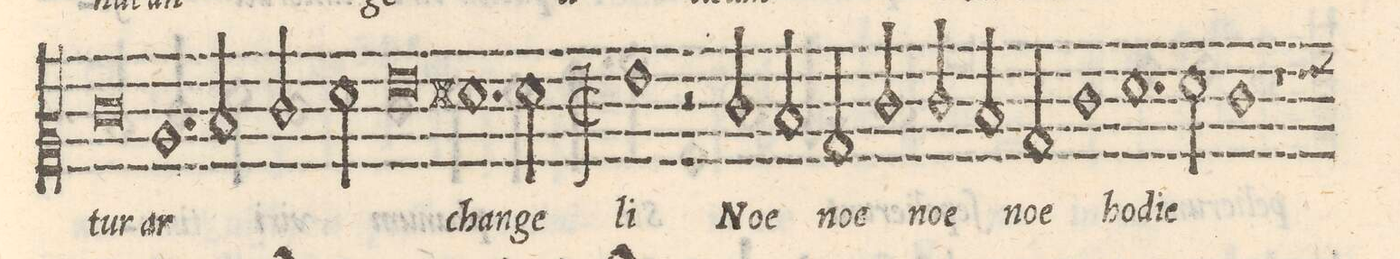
**kern	**text
*I"ALTVS	*
*clefC2	*
*k[]	*
*met(C|3)	*
*M3/1	*
0e	-tur
1.c	ar-
=43-	=43-
2d/	.
2e/	.
2f\	.
0g	.
=44-	=44-
1.f#X	-chan-
2f#\	-ge-
=45-	=45-
*M2/1	*
*met(C|)	*
*mmet(c|)	*
1g	-li
2r	.
2e/	No-
=46-	=46-
2d/	-e
2B/	no-
2e/	-e
2e/	no-
=47-	=47-
2d/	-e
2B/	no-
1e	-e
=48-	=48-
1.fny	ho-
2f\	-di-
=49-	=49-
1e	-e
1r	.
*custos:g	*
=50-	=50-
*-	*-
